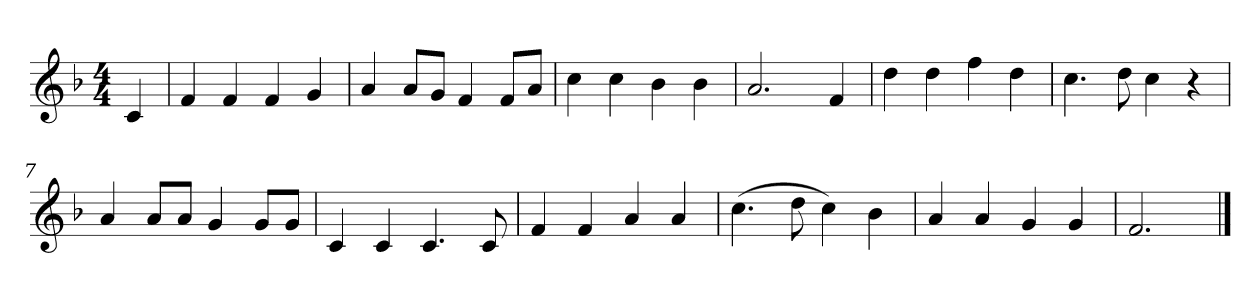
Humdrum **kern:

**kern
*part1
*staff1
*k[b-]
*M4/4
*MM120
=
4c
=1
4f
4f
4f
4g
=2
4a
8aL
8gJ
4f
8fL
8aJ
=3
4cc
4cc
4b-
4b-
=4
2.a
4f
=5
4dd
4dd
4ff
4dd
=6
4.cc
8dd
4cc
4r
=7
4a
8aL
8aJ
4g
8gL
8gJ
=8
4c
4c
4.c
8c
=9
4f
4f
4a
4a
=10
(4.cc
8dd
4cc)
4b-
=11
4a
4a
4g
4g
=12
2.f
==
*-
